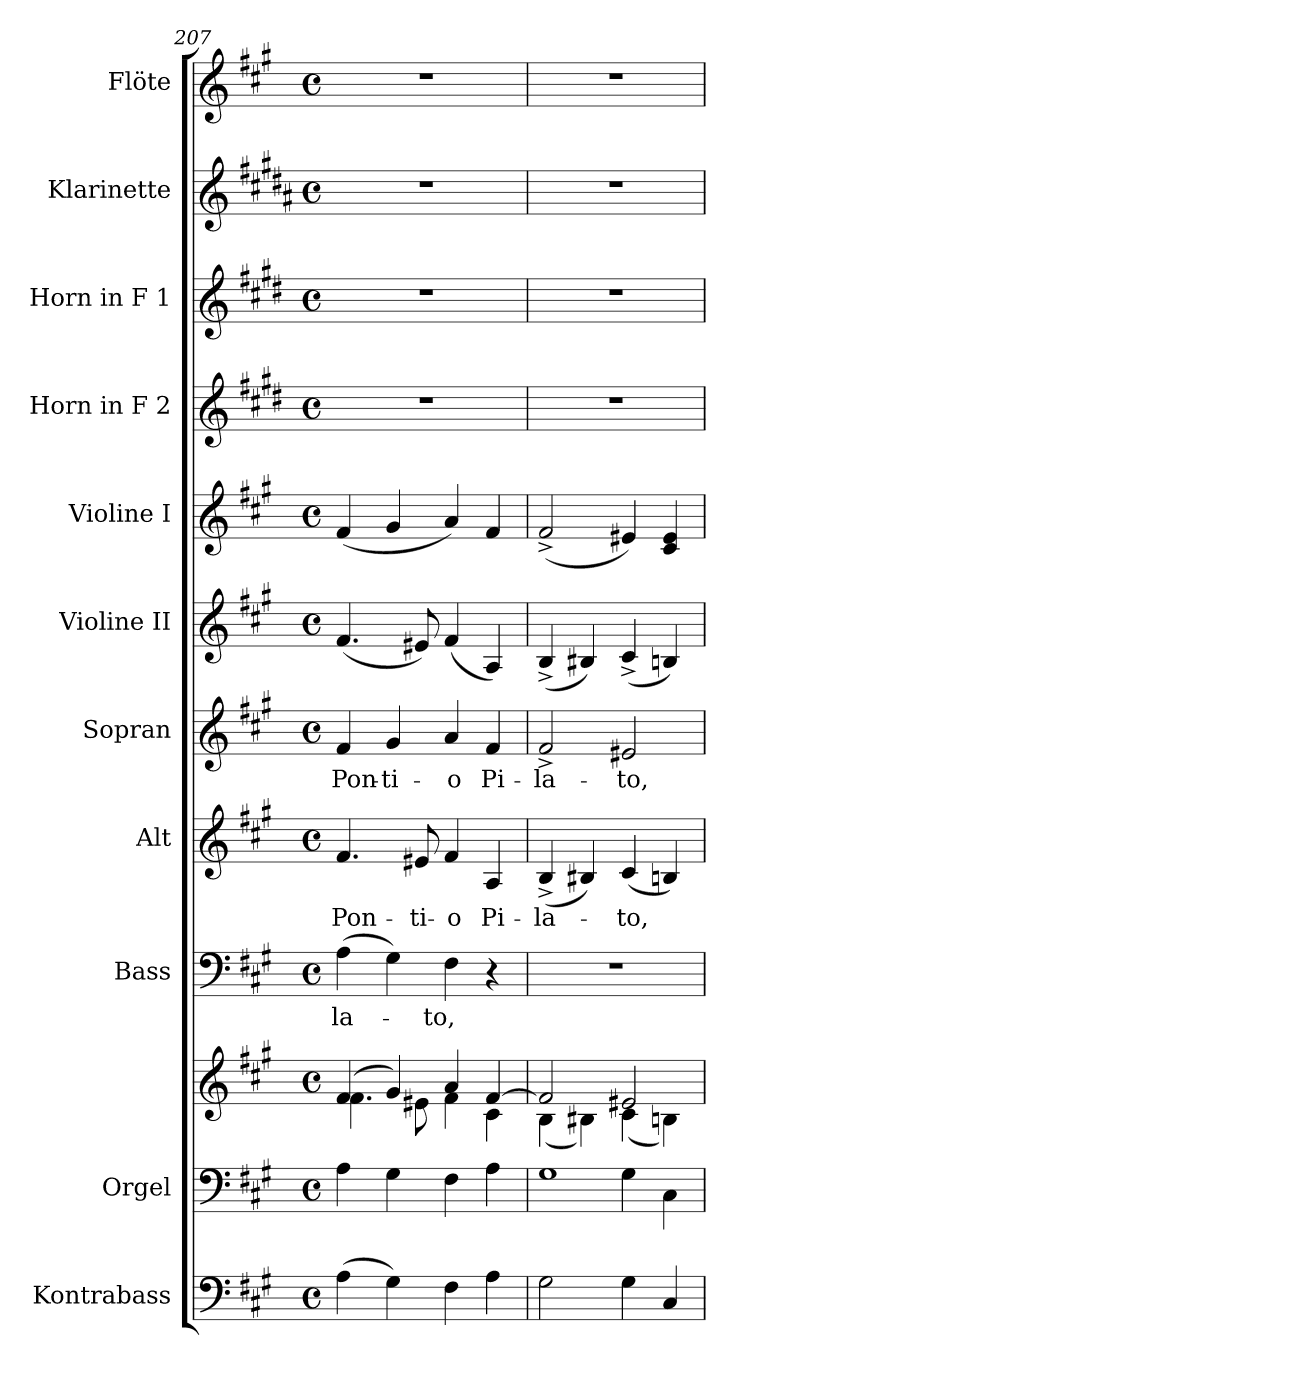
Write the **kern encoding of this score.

**kern	**kern	**kern	**kern	**text	**kern	**text	**kern	**text	**kern	**kern	**kern	**kern	**kern	**kern
*part11	*part10	*part10	*part9	*part9	*part8	*part8	*part7	*part7	*part6	*part5	*part4	*part3	*part2	*part1
*staff12	*staff11	*staff10	*staff9	*staff9	*staff8	*staff8	*staff7	*staff7	*staff6	*staff5	*staff4	*staff3	*staff2	*staff1
*I"Kontrabass	*I"Orgel	*	*I"Bass	*	*I"Alt	*	*I"Sopran	*	*I"Violine II	*I"Violine I	*I"Horn in F 2	*I"Horn in F 1	*I"Klarinette	*I"Flöte
*I'Kb.	*I'Org.	*	*I'B.	*	*I'A.	*	*I'S.	*	*I'Vl. II	*I'Vl. I	*	*	*I'Kl.	*I'Fl.
*clefF4	*clefF4	*clefG2	*clefF4	*	*clefG2	*	*clefG2	*	*clefG2	*clefG2	*clefG2	*clefG2	*clefG2	*clefG2
*ITrd7c12	*	*	*	*	*	*	*	*	*	*	*ITrd4c7	*ITrd4c7	*ITrd1c2	*
*k[f#c#g#]	*k[f#c#g#]	*k[f#c#g#]	*k[f#c#g#]	*	*k[f#c#g#]	*	*k[f#c#g#]	*	*k[f#c#g#]	*k[f#c#g#]	*k[f#c#g#]	*k[f#c#g#]	*k[f#c#g#]	*k[f#c#g#]
*A:	*A:	*A:	*A:	*	*A:	*	*A:	*	*A:	*A:	*A:	*A:	*A:	*A:
*M4/4	*M4/4	*M4/4	*M4/4	*	*M4/4	*	*M4/4	*	*M4/4	*M4/4	*M4/4	*M4/4	*M4/4	*M4/4
*met(c)	*met(c)	*met(c)	*met(c)	*	*met(c)	*	*met(c)	*	*met(c)	*met(c)	*met(c)	*met(c)	*met(c)	*met(c)
=207	=207	=207	=207	=207	=207	=207	=207	=207	=207	=207	=207	=207	=207	=207
*	*	*^	*	*	*	*	*	*	*	*	*	*	*	*
!	!	!	!	!	!LO:LY:b	!	!LO:LY:b	!	!LO:LY:b	!	!	!	!	!	!
(>4AA\	4A\	(4f#/	4.f#\	(>4A\	-la-	4.f#/	Pon-	4f#/	Pon-	(<4.f#/	(<4f#/	1r	1r	1r	1r
!	!	!	!	!	!	!	!	!	!LO:LY:b	!	!	!	!	!	!
4GG#\)	4G#\	4g#/)	.	4G#\)	.	.	.	4g#/	-ti-	.	4g#/	.	.	.	.
!	!	!	!	!	!	!	!LO:LY:b	!	!	!	!	!	!	!	!
.	.	.	8e#X\	.	.	8e#X/	-ti-	.	.	8e#X/)	.	.	.	.	.
!	!	!	!	!	!LO:LY:b	!	!LO:LY:b	!	!LO:LY:b	!	!	!	!	!	!
4FF#\	4F#\	4a/	4f#\	4F#\	-to,	4f#/	-o	4a/	-o	(<4f#/	4a/)	.	.	.	.
!	!	!	!	!	!	!	!LO:LY:b	!	!LO:LY:b	!	!	!	!	!	!
4AA\	4A\	[>4f#/	4c#\	4r	.	4A/	Pi-	4f#/	Pi-	4A/)	4f#/	.	.	.	.
=208	=208	=208	=208	=208	=208	=208	=208	=208	=208	=208	=208	=208	=208	=208	=208
*	*^	*	*	*	*	*	*	*	*	*	*	*	*	*	*
!	!	!	!	!	!	!	!	!LO:LY:b	!	!LO:LY:b	!	!	!	!	!	!
2GG#\	1G#	2ryy	2f#/]	(<4B\	1r	.	(<4B^>/	-la-	2f#^>/	-la-	(<4B^</	(<2f#^</	1r	1r	1r	1r
.	.	.	.	4B#X\)	.	.	4B#X/)	.	.	.	4B#X/)	.	.	.	.	.
!	!	!	!	!	!	!	!	!LO:LY:b	!	!LO:LY:b	!	!	!	!	!	!
4GG#\	.	4G#\	2e#X/	(<4c#\	.	.	(<4c#/	-to,	2e#X/	-to,	(<4c#^</	4e#X/)	.	.	.	.
4CC#/	.	4C#\	.	4Bn\)	.	.	4Bn/)	.	.	.	4Bn/)	4c#/ 4e#/	.	.	.	.
*	*v	*v	*	*	*	*	*	*	*	*	*	*	*	*	*	*
*	*	*v	*v	*	*	*	*	*	*	*	*	*	*	*	*
=	=	=	=	=	=	=	=	=	=	=	=	=	=	=
*-	*-	*-	*-	*-	*-	*-	*-	*-	*-	*-	*-	*-	*-	*-
